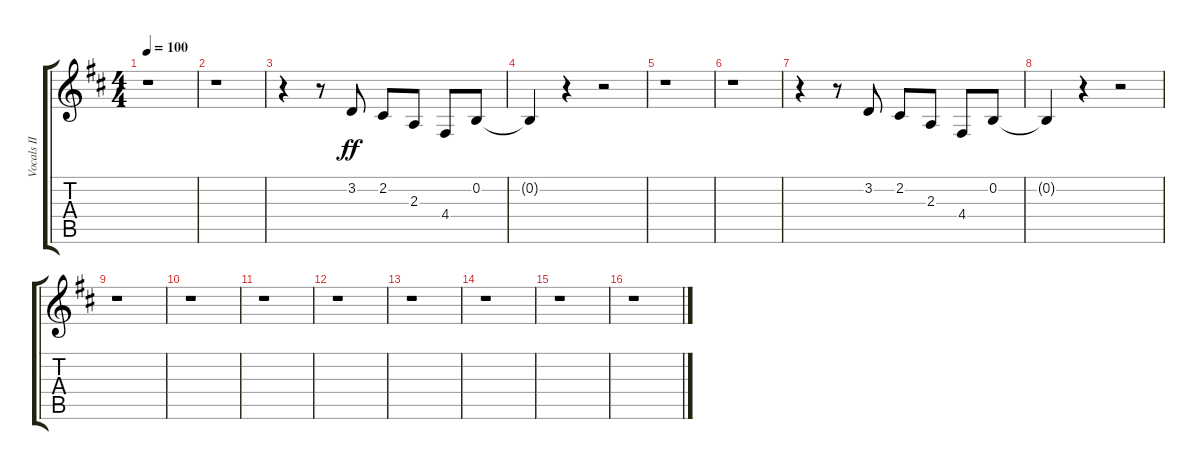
\track ("Vocals II" "Vocals II") {instrument voiceoohs}
\staff {score tabs}
\tuning (E4 B3 G3 D3 A2 E2) {hide}
\ts (4 4)
\tempo 100
\clef g2
\ks d
r.1{dy ff} |
r.1 |
r.4 r.8 3.2.8 2.2.8 2.3.8 4.4.8 0.2.8 |
0.2{t}.4 r.4 r.2 |
r.1 |
r.1 |
r.4 r.8 3.2.8 2.2.8 2.3.8 4.4.8 0.2.8 |
0.2{t}.4 r.4 r.2 |
r.1 |
r.1 |
r.1 |
r.1 |
r.1 |
r.1 |
r.1 |
r.1
